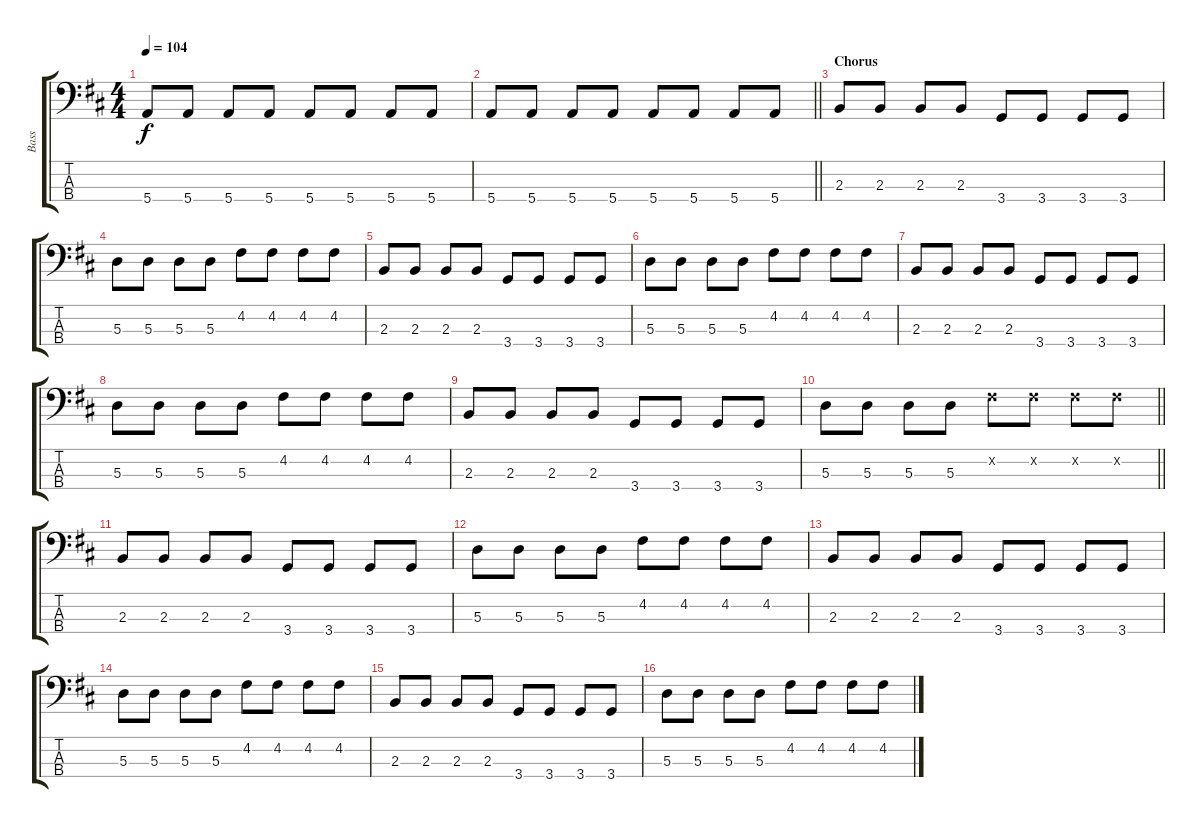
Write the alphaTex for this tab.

\track ("Bass" "Bass") {instrument electricbassfinger}
\staff {score tabs}
\tuning (G2 D2 A1 E1) {hide}
\ts (4 4)
\tempo 104
\clef f4
\ks d
5.4.8{dy f} 5.4.8 5.4.8 5.4.8 5.4.8 5.4.8 5.4.8 5.4.8 |
\barLineRight lightlight
5.4.8 5.4.8 5.4.8 5.4.8 5.4.8 5.4.8 5.4.8 5.4.8 |
\section ("" "Chorus")
2.3.8 2.3.8 2.3.8 2.3.8 3.4.8 3.4.8 3.4.8 3.4.8 |
5.3.8 5.3.8 5.3.8 5.3.8 4.2.8 4.2.8 4.2.8 4.2.8 |
2.3.8 2.3.8 2.3.8 2.3.8 3.4.8 3.4.8 3.4.8 3.4.8 |
5.3.8 5.3.8 5.3.8 5.3.8 4.2.8 4.2.8 4.2.8 4.2.8 |
2.3.8 2.3.8 2.3.8 2.3.8 3.4.8 3.4.8 3.4.8 3.4.8 |
5.3.8 5.3.8 5.3.8 5.3.8 4.2.8 4.2.8 4.2.8 4.2.8 |
2.3.8 2.3.8 2.3.8 2.3.8 3.4.8 3.4.8 3.4.8 3.4.8 |
\barLineRight lightlight
5.3.8 5.3.8 5.3.8 5.3.8 4.2{x}.8 4.2{x}.8 4.2{x}.8 4.2{x}.8 |
2.3.8 2.3.8 2.3.8 2.3.8 3.4.8 3.4.8 3.4.8 3.4.8 |
5.3.8 5.3.8 5.3.8 5.3.8 4.2.8 4.2.8 4.2.8 4.2.8 |
2.3.8 2.3.8 2.3.8 2.3.8 3.4.8 3.4.8 3.4.8 3.4.8 |
5.3.8 5.3.8 5.3.8 5.3.8 4.2.8 4.2.8 4.2.8 4.2.8 |
2.3.8 2.3.8 2.3.8 2.3.8 3.4.8 3.4.8 3.4.8 3.4.8 |
5.3.8 5.3.8 5.3.8 5.3.8 4.2.8 4.2.8 4.2.8 4.2.8
